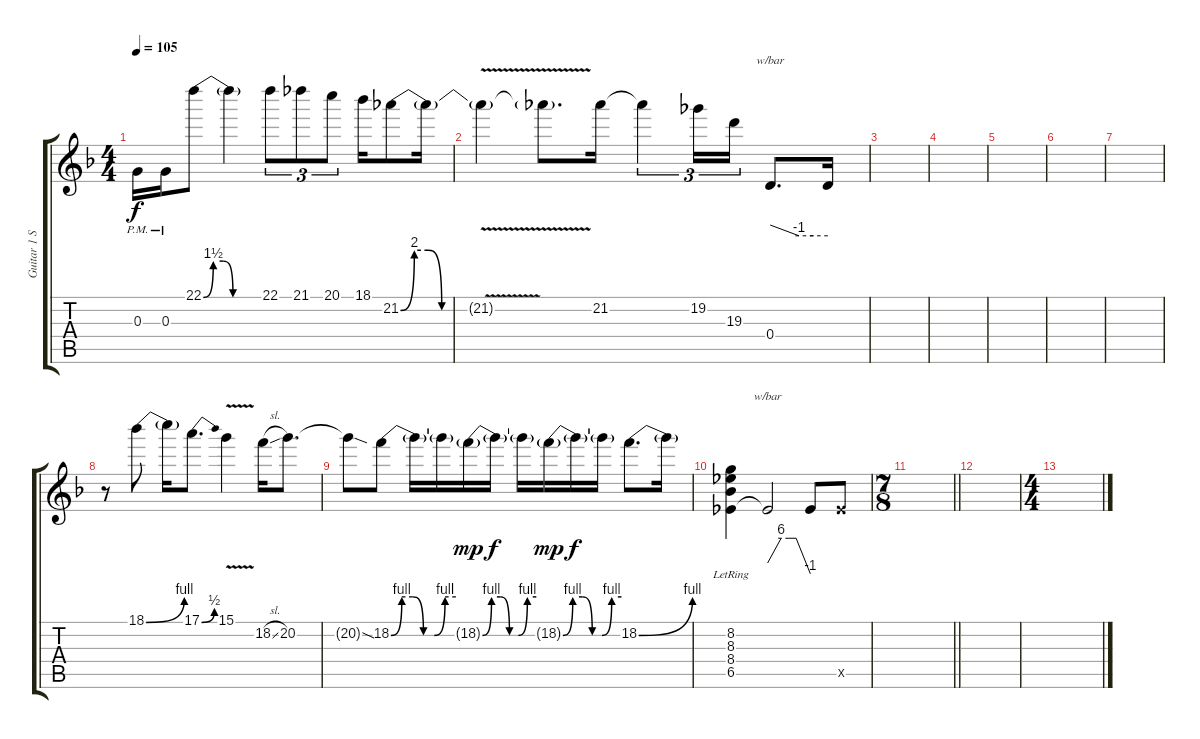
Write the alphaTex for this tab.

\track ("Guitar 1 Solo" "Guitar 1 S") {instrument distortionguitar}
\staff {score tabs}
\tuning (E4 B3 G3 D3 A2 D2) {hide}
\ts (4 4)
\tempo 105
\clef g2
\ks f
0.3{pm}.16{dy f} 0.3{pm}.16 22.1{be (custom 0 0 10 6 20 6 30 0 60 0)}.8 22.1{t}.4 22.1.8{tu (3 2)} 21.1.8{tu (3 2)} 20.1.8{tu (3 2)} 18.1.16 21.2{be (custom 0 0 10 8 20 8 30 0 60 0)}.8 21.2{t}.16 |
21.2{v t}.4 21.2{t}.8{d} 21.2.16 21.2{t}.4{tu (3 2)} 19.2.16{tu (3 2)} 19.3.16{tu (3 2)} 0.4.8{d tbe (custom default 0 0 30 -4 45 -4 60 -4)} 0.4{t}.16 |
|
|
|
|
|
r.8 18.1{be (bend 0 0 60 4)}.8 18.1{t}.16 17.1{be (bend 0 0 60 2)}.8{d} 15.1{v}.4 18.2{sl}.16 20.2.8{d} |
20.2{sod t}.8 18.2{be (custom 0 0 10 4 20 4 30 0 40 0 50 4 60 4)}.8 18.2{t}.16 18.2{t}.16 18.2{be (custom 0 0 10 4 20 4 30 0 40 0 50 4 60 4) g}.16{dy mp} 18.2{t}.16{dy f} 18.2{t}.16 18.2{be (custom 0 0 10 4 20 4 30 0 40 0 50 4 60 4) g}.16{dy mp} 18.2{t}.16{dy f} 18.2{t}.16 18.2{be (bend 0 0 60 4)}.8{d} 18.2{t}.16 |
(8.2 8.3 8.4{lr} 6.5).4 6.5{t}.2{tbe (custom default 0 0 19 24 30 24 40 24 60 -4)} 6.5{t}.8 6.5{x}.8 |
\ts (7 8)
\barLineRight lightlight
|
|
\ts (4 4)
